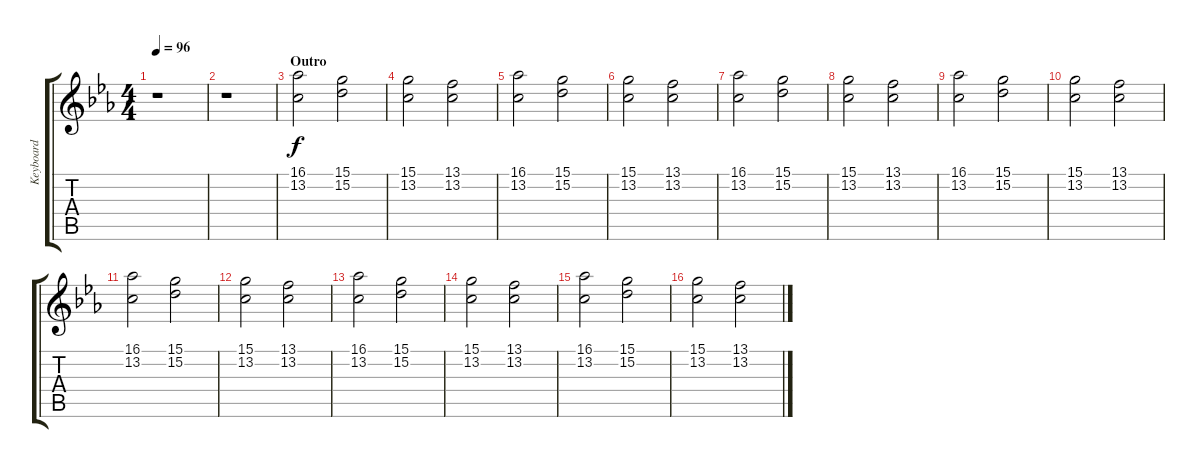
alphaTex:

\track ("Keyboard" "Keyboard") {instrument rockorgan}
\staff {score tabs}
\tuning (E4 B3 G3 D3 A2 E2) {hide}
\ts (4 4)
\tempo 96
\clef g2
\ks eb
r.1{dy f} |
r.1 |
\section ("" "Outro")
(16.1 13.2).2{volume 8} (15.1 15.2).2 |
(15.1 13.2).2 (13.1 13.2).2 |
(16.1 13.2).2{volume 8} (15.1 15.2).2 |
(15.1 13.2).2 (13.1 13.2).2 |
(16.1 13.2).2{volume 8} (15.1 15.2).2 |
(15.1 13.2).2 (13.1 13.2).2 |
(16.1 13.2).2{volume 8} (15.1 15.2).2 |
(15.1 13.2).2 (13.1 13.2).2 |
(16.1 13.2).2{volume 8} (15.1 15.2).2 |
(15.1 13.2).2 (13.1 13.2).2 |
(16.1 13.2).2{volume 8} (15.1 15.2).2 |
(15.1 13.2).2 (13.1 13.2).2 |
(16.1 13.2).2{volume 8} (15.1 15.2).2 |
(15.1 13.2).2 (13.1 13.2).2
